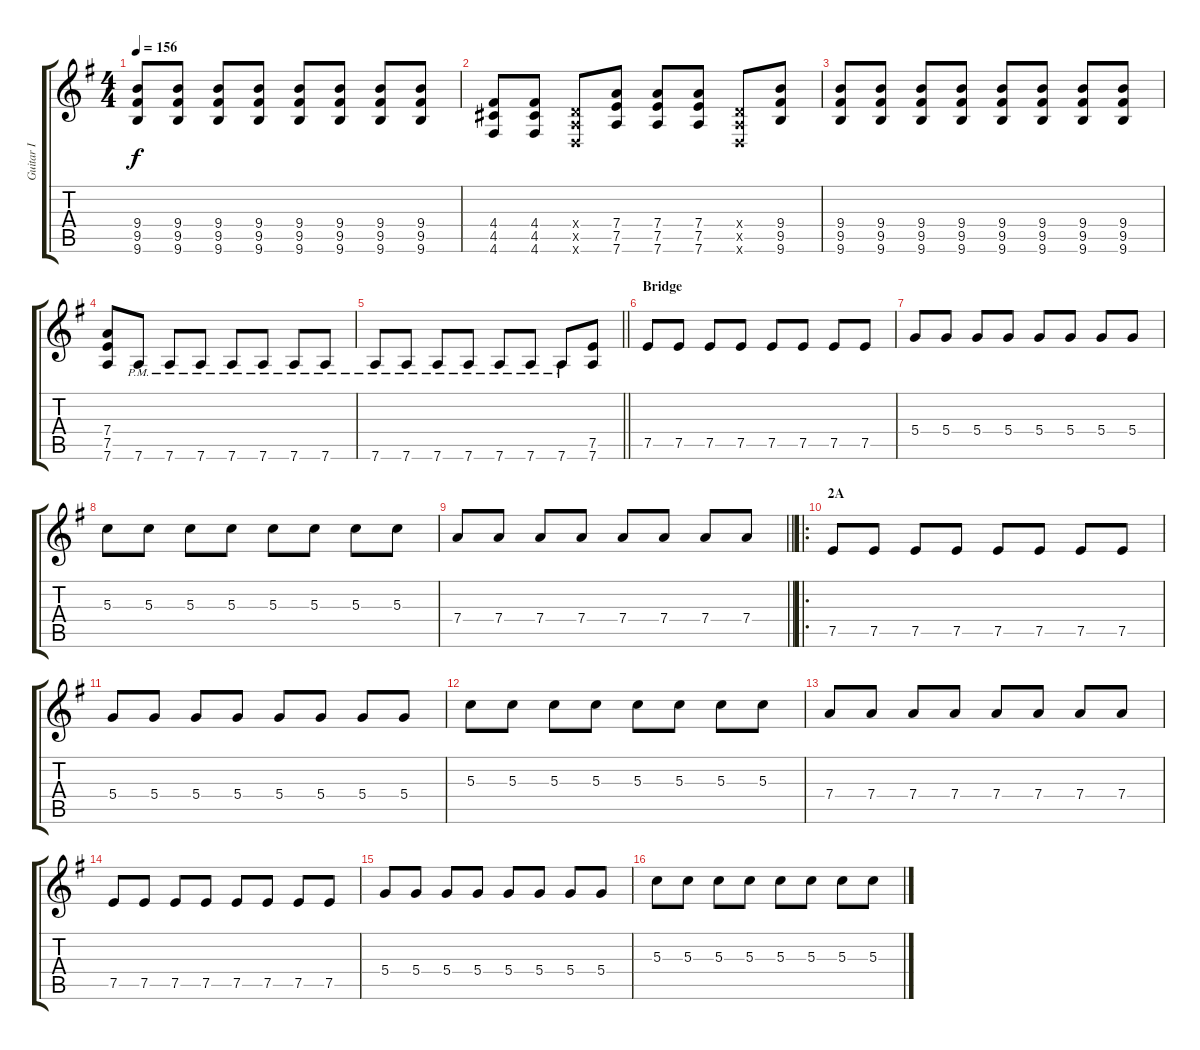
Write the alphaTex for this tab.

\track ("Guitar I" "Guitar I") {instrument distortionguitar}
\staff {score tabs}
\tuning (E4 B3 G3 D3 A2 D2) {hide}
\ts (4 4)
\tempo 156
\clef g2
\ks eminor
(9.4 9.5 9.6).8{dy f} (9.4 9.5 9.6).8 (9.4 9.5 9.6).8 (9.4 9.5 9.6).8 (9.4 9.5 9.6).8 (9.4 9.5 9.6).8 (9.4 9.5 9.6).8 (9.4 9.5 9.6).8 |
(4.4 4.5 4.6).8 (4.4 4.5 4.6).8 (0.4{x} 0.5{x} 0.6{x}).8 (7.4 7.5 7.6).8 (7.4 7.5 7.6).8 (7.4 7.5 7.6).8 (0.4{x} 0.5{x} 0.6{x}).8 (9.4 9.5 9.6).8 |
(9.4 9.5 9.6).8 (9.4 9.5 9.6).8 (9.4 9.5 9.6).8 (9.4 9.5 9.6).8 (9.4 9.5 9.6).8 (9.4 9.5 9.6).8 (9.4 9.5 9.6).8 (9.4 9.5 9.6).8 |
(7.4 7.5 7.6).8 7.6{pm}.8 7.6{pm}.8 7.6{pm}.8 7.6{pm}.8 7.6{pm}.8 7.6{pm}.8 7.6{pm}.8 |
\barLineRight lightlight
7.6{pm}.8 7.6{pm}.8 7.6{pm}.8 7.6{pm}.8 7.6{pm}.8 7.6{pm}.8 7.6{pm}.8 (7.5 7.6).8 |
\section ("" "Bridge")
7.5.8 7.5.8 7.5.8 7.5.8 7.5.8 7.5.8 7.5.8 7.5.8 |
5.4.8 5.4.8 5.4.8 5.4.8 5.4.8 5.4.8 5.4.8 5.4.8 |
5.3.8 5.3.8 5.3.8 5.3.8 5.3.8 5.3.8 5.3.8 5.3.8 |
\barLineRight lightlight
7.4.8 7.4.8 7.4.8 7.4.8 7.4.8 7.4.8 7.4.8 7.4.8 |
\ro
\section ("" "2A")
7.5.8 7.5.8 7.5.8 7.5.8 7.5.8 7.5.8 7.5.8 7.5.8 |
5.4.8 5.4.8 5.4.8 5.4.8 5.4.8 5.4.8 5.4.8 5.4.8 |
5.3.8 5.3.8 5.3.8 5.3.8 5.3.8 5.3.8 5.3.8 5.3.8 |
7.4.8 7.4.8 7.4.8 7.4.8 7.4.8 7.4.8 7.4.8 7.4.8 |
7.5.8 7.5.8 7.5.8 7.5.8 7.5.8 7.5.8 7.5.8 7.5.8 |
5.4.8 5.4.8 5.4.8 5.4.8 5.4.8 5.4.8 5.4.8 5.4.8 |
5.3.8 5.3.8 5.3.8 5.3.8 5.3.8 5.3.8 5.3.8 5.3.8
